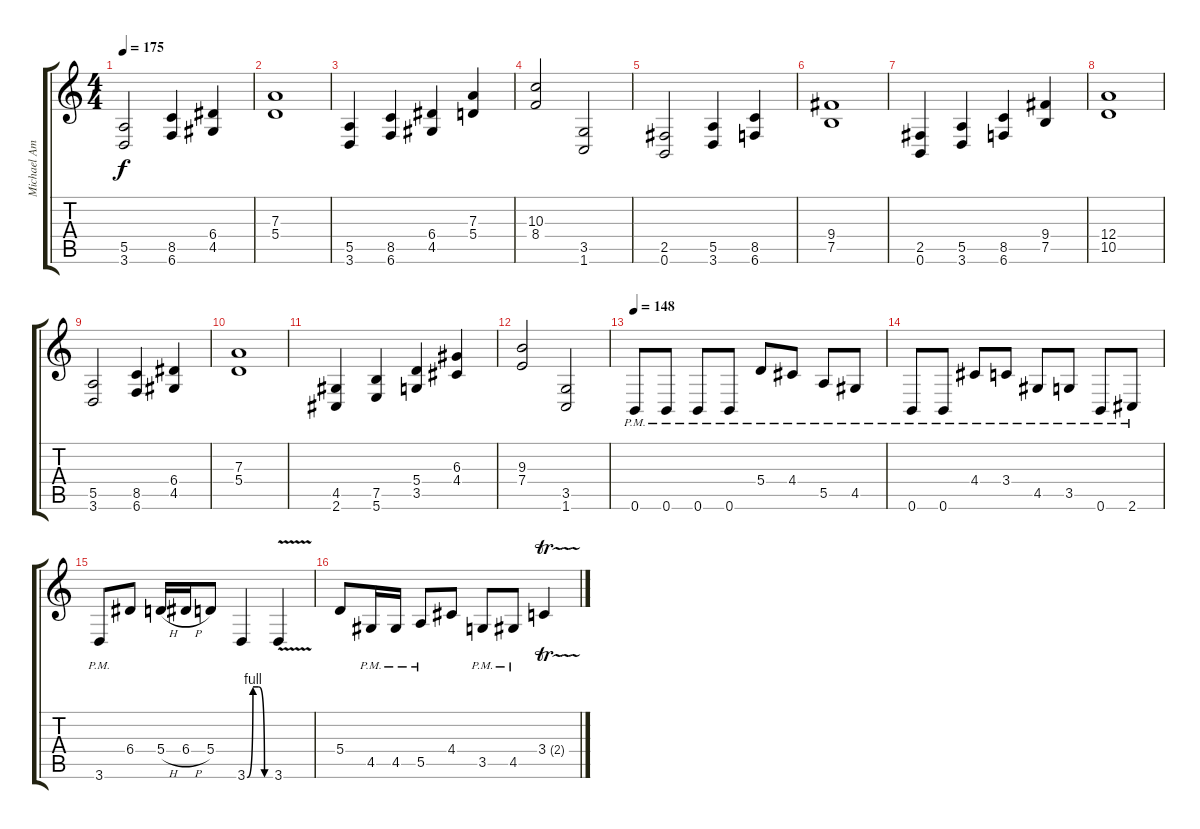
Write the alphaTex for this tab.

\track ("Michael Amott" "Michael Am") {instrument distortionguitar}
\staff {score tabs}
\tuning (B3 Gb3 D3 A2 E2 B1) {hide}
\ts (4 4)
\tempo 175
\clef g2
\ks c
(5.5 3.6).2{dy f} (8.5 6.6).4 (6.4 4.5).4 |
(7.3 5.4).1 |
(5.5 3.6).4 (8.5 6.6).4 (6.4 4.5).4 (7.3 5.4).4 |
(10.3 8.4).2 (3.5 1.6).2 |
(2.5 0.6).2 (5.5 3.6).4 (8.5 6.6).4 |
(9.4 7.5).1 |
(2.5 0.6).4 (5.5 3.6).4 (8.5 6.6).4 (9.4 7.5).4 |
(12.4 10.5).1 |
(5.5 3.6).2 (8.5 6.6).4 (6.4 4.5).4 |
(7.3 5.4).1 |
(4.5 2.6).4 (7.5 5.6).4 (5.4 3.5).4 (6.3 4.4).4 |
(9.3 7.4).2 (3.5 1.6).2 |
\tempo 148
0.6{pm}.8 0.6{pm}.8 0.6{pm}.8 0.6{pm}.8 5.4{pm}.8 4.4{pm}.8 5.5{pm}.8 4.5{pm}.8 |
0.6{pm}.8 0.6{pm}.8 4.4{pm}.8 3.4{pm}.8 4.5{pm}.8 3.5{pm}.8 0.6{pm}.8 2.6{pm}.8 |
3.6{pm}.8 6.4.8 5.4{h}.16 6.4{h}.16 5.4.8 3.6{be (custom 0 0 15 4 30 4 45 0 60 0)}.4 3.6{v}.4 |
5.4.8 4.5{pm}.16 4.5{pm}.16 5.5{pm}.8 4.4.8 3.5{pm}.8 4.5{pm}.8 3.4{tr (2 16)}.4
